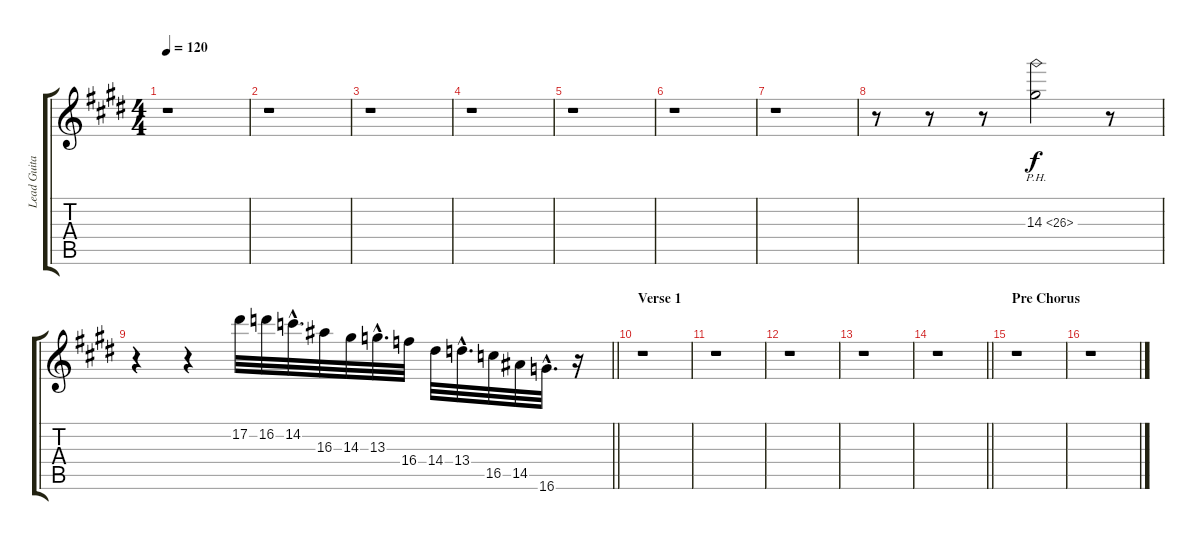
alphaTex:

\track ("Lead Guitar" "Lead Guita") {instrument overdrivenguitar}
\staff {score tabs}
\tuning (Eb4 Bb3 Gb3 Db3 Ab2 Eb2) {hide}
\ts (4 4)
\tempo 120
\clef g2
\ks e
r.1{dy f} |
r.1 |
r.1 |
r.1 |
r.1 |
r.1 |
r.1 |
r.8 r.8 r.8 14.3{ph 12}.2 r.8 |
\barLineRight lightlight
r.4 r.4 17.2.32 16.2.32 14.2{hac}.32{d} 16.3.32 14.3.32 13.3{hac}.32{d} 16.4.32 14.4.32 13.4{hac}.32{d} 16.5.32 14.5.32 16.6{hac}.32{d} r.16 |
\section ("" "Verse 1")
r.1 |
r.1 |
r.1 |
r.1 |
\barLineRight lightlight
r.1 |
\section ("" "Pre Chorus")
r.1 |
r.1
